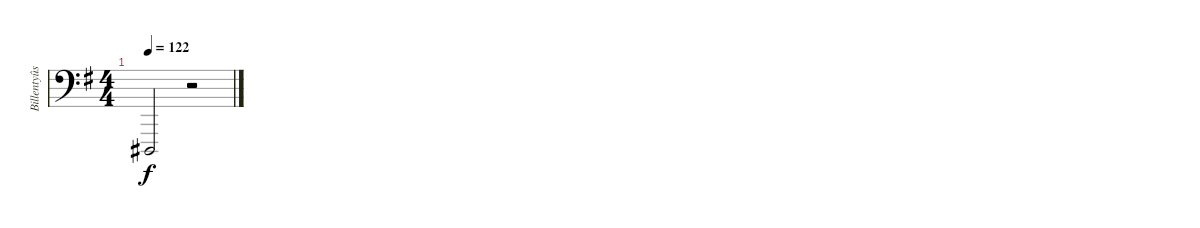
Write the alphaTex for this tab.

\track ("Billentyûs 2 (Mats Olausson)" "Billentyûs") {instrument electricgrandpiano}
\staff {score}
\tuning (C3 G2 D2 A1 E1 B0) {hide}
\ts (4 4)
\tempo 122
\clef f4
\ks g
4.6.2{dy f} r.2
